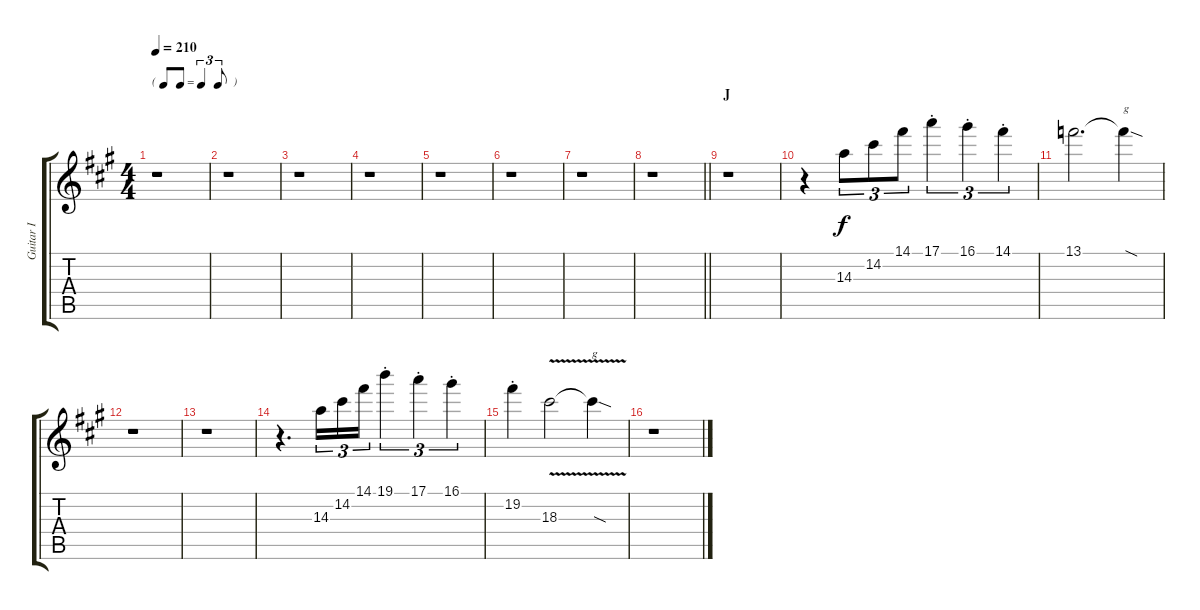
\track ("Guitar I" "Guitar I") {instrument electricguitarjazz}
\staff {score tabs}
\tuning (E4 B3 G3 D3 A2 E2) {hide}
\ts (4 4)
\tf triplet8th
\tempo 210
\clef g2
\ks a
r.1{dy f} |
r.1 |
r.1 |
r.1 |
r.1 |
r.1 |
r.1 |
\barLineRight lightlight
r.1 |
\section ("" "J")
r.1 |
r.4 14.3.8{tu (3 2)} 14.2.8{tu (3 2)} 14.1.8{tu (3 2)} 17.1{st}.4{tu (3 2)} 16.1{st}.4{tu (3 2)} 14.1{st}.4{tu (3 2)} |
13.1.2{d} 13.1{sod t}.4{txt "g"} |
r.1 |
r.1 |
r.4{d} 14.3.16{tu (3 2)} 14.2.16{tu (3 2)} 14.1.16{tu (3 2)} 19.1{st}.4{tu (3 2)} 17.1{st}.4{tu (3 2)} 16.1{st}.4{tu (3 2)} |
19.2{st}.4 18.3{v}.2 18.3{sod t}.4{txt "g"} |
r.1
